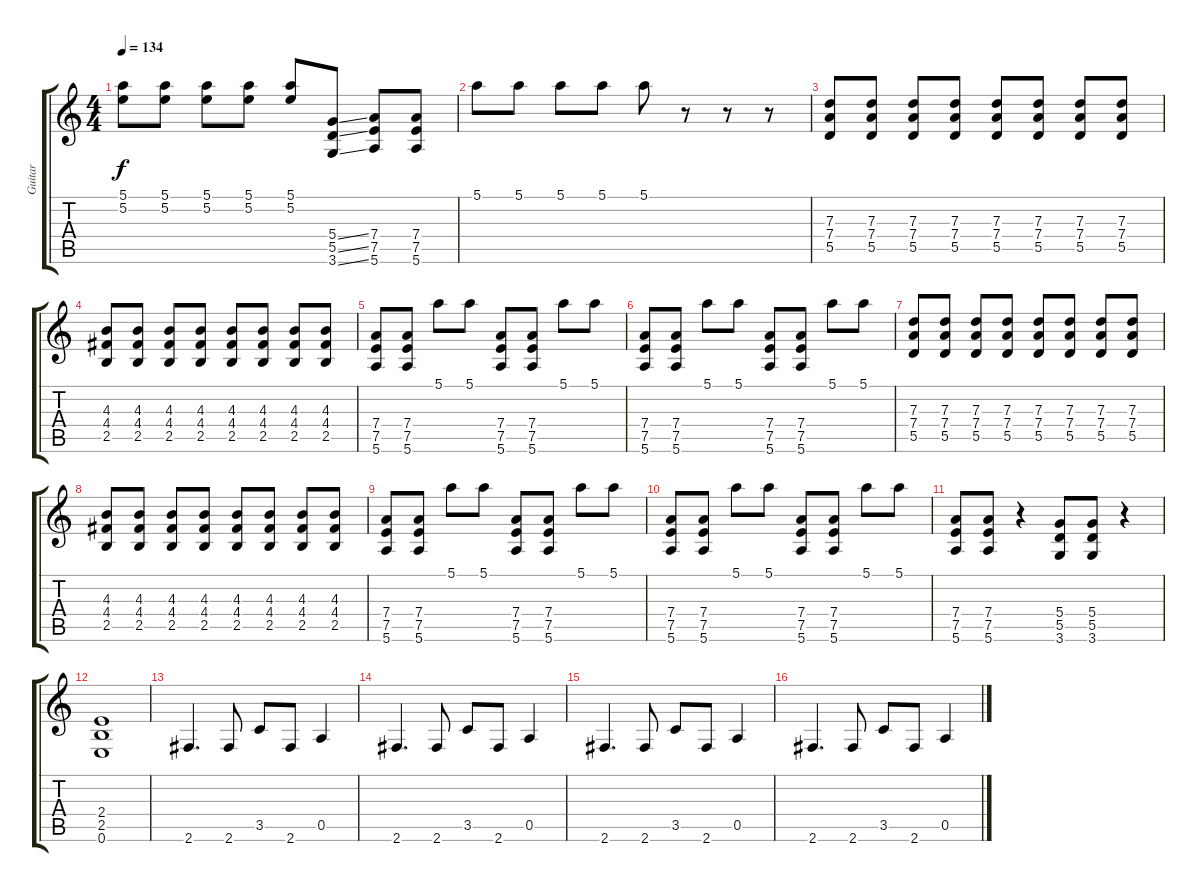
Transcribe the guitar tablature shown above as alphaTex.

\track ("Guitar" "Guitar") {instrument distortionguitar}
\staff {score tabs}
\tuning (E4 B3 G3 D3 A2 E2) {hide}
\ts (4 4)
\tempo 134
\clef g2
\ks c
(5.1 5.2).8{dy f} (5.1 5.2).8 (5.1 5.2).8 (5.1 5.2).8 (5.1 5.2).8 (5.4{ss} 5.5{ss} 3.6{ss}).8 (7.4 7.5 5.6).8 (7.4 7.5 5.6).8 |
5.1.8 5.1.8 5.1.8 5.1.8 5.1.8 r.8 r.8 r.8 |
(7.3 7.4 5.5).8 (7.3 7.4 5.5).8 (7.3 7.4 5.5).8 (7.3 7.4 5.5).8 (7.3 7.4 5.5).8 (7.3 7.4 5.5).8 (7.3 7.4 5.5).8 (7.3 7.4 5.5).8 |
(4.3 4.4 2.5).8 (4.3 4.4 2.5).8 (4.3 4.4 2.5).8 (4.3 4.4 2.5).8 (4.3 4.4 2.5).8 (4.3 4.4 2.5).8 (4.3 4.4 2.5).8 (4.3 4.4 2.5).8 |
(7.4 7.5 5.6).8 (7.4 7.5 5.6).8 5.1.8 5.1.8 (7.4 7.5 5.6).8 (7.4 7.5 5.6).8 5.1.8 5.1.8 |
(7.4 7.5 5.6).8 (7.4 7.5 5.6).8 5.1.8 5.1.8 (7.4 7.5 5.6).8 (7.4 7.5 5.6).8 5.1.8 5.1.8 |
(7.3 7.4 5.5).8 (7.3 7.4 5.5).8 (7.3 7.4 5.5).8 (7.3 7.4 5.5).8 (7.3 7.4 5.5).8 (7.3 7.4 5.5).8 (7.3 7.4 5.5).8 (7.3 7.4 5.5).8 |
(4.3 4.4 2.5).8 (4.3 4.4 2.5).8 (4.3 4.4 2.5).8 (4.3 4.4 2.5).8 (4.3 4.4 2.5).8 (4.3 4.4 2.5).8 (4.3 4.4 2.5).8 (4.3 4.4 2.5).8 |
(7.4 7.5 5.6).8 (7.4 7.5 5.6).8 5.1.8 5.1.8 (7.4 7.5 5.6).8 (7.4 7.5 5.6).8 5.1.8 5.1.8 |
(7.4 7.5 5.6).8 (7.4 7.5 5.6).8 5.1.8 5.1.8 (7.4 7.5 5.6).8 (7.4 7.5 5.6).8 5.1.8 5.1.8 |
(7.4 7.5 5.6).8 (7.4 7.5 5.6).8 r.4 (5.4 5.5 3.6).8 (5.4 5.5 3.6).8 r.4 |
(2.4 2.5 0.6).1 |
2.6.4{d} 2.6.8 3.5.8 2.6.8 0.5.4 |
2.6.4{d} 2.6.8 3.5.8 2.6.8 0.5.4 |
2.6.4{d} 2.6.8 3.5.8 2.6.8 0.5.4 |
2.6.4{d} 2.6.8 3.5.8 2.6.8 0.5.4
